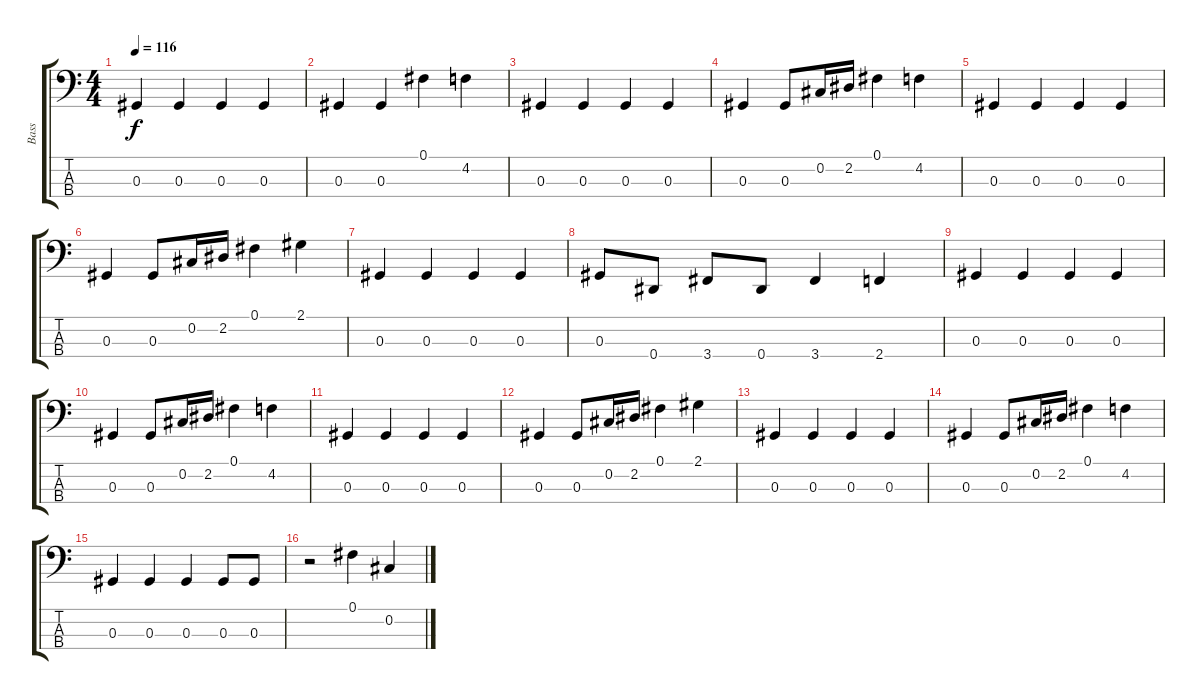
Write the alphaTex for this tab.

\track ("Bass" "Bass") {instrument electricbassfinger}
\staff {score tabs}
\tuning (Gb2 Db2 Ab1 Eb1) {hide}
\ts (4 4)
\tempo 116
\clef f4
\ks c
0.3.4{dy f} 0.3.4 0.3.4 0.3.4 |
0.3.4 0.3.4 0.1.4 4.2.4 |
0.3.4 0.3.4 0.3.4 0.3.4 |
0.3.4 0.3.8 0.2.16 2.2.16 0.1.4 4.2.4 |
0.3.4 0.3.4 0.3.4 0.3.4 |
0.3.4 0.3.8 0.2.16 2.2.16 0.1.4 2.1.4 |
0.3.4 0.3.4 0.3.4 0.3.4 |
0.3.8 0.4.8 3.4.8 0.4.8 3.4.4 2.4.4 |
0.3.4 0.3.4 0.3.4 0.3.4 |
0.3.4 0.3.8 0.2.16 2.2.16 0.1.4 4.2.4 |
0.3.4 0.3.4 0.3.4 0.3.4 |
0.3.4 0.3.8 0.2.16 2.2.16 0.1.4 2.1.4 |
0.3.4 0.3.4 0.3.4 0.3.4 |
0.3.4 0.3.8 0.2.16 2.2.16 0.1.4 4.2.4 |
0.3.4 0.3.4 0.3.4 0.3.8 0.3.8 |
r.2 0.1.4 0.2.4
